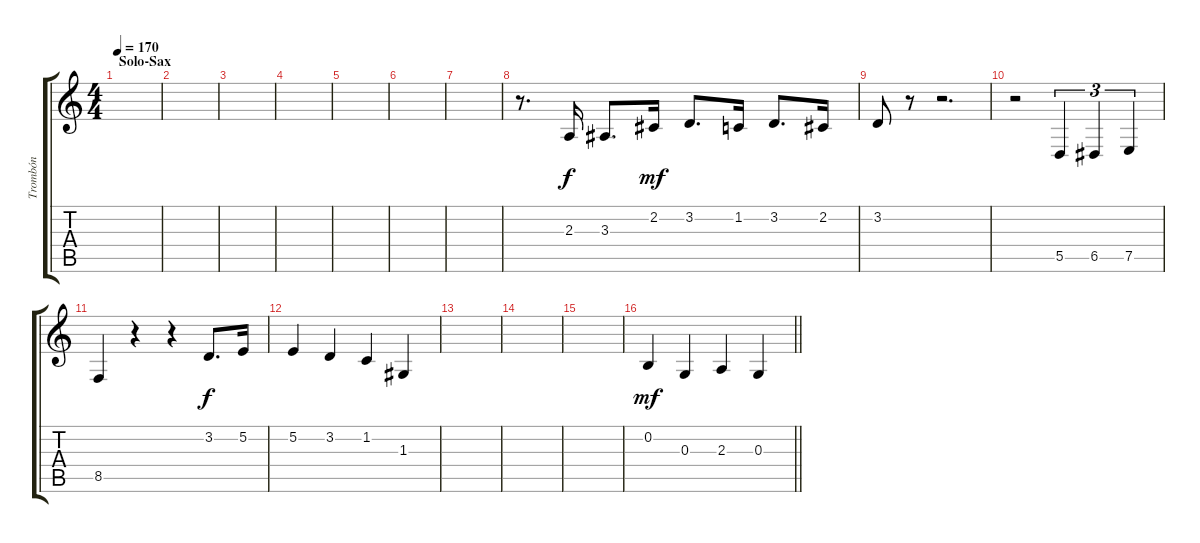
\track ("Trombón" "Trombón") {instrument trombone}
\staff {score tabs}
\tuning (E4 B3 G3 D3 A2 E2) {hide}
\ts (4 4)
\section ("" "Solo-Sax")
\tempo 170
\clef g2
\ks c
|
|
|
|
|
|
|
r.8{d} 2.3.16{dy f} 3.3.8{d} 2.2.16{dy mf} 3.2.8{d} 1.2.16 3.2.8{d} 2.2.16 |
3.2.8 r.8 r.2{d} |
r.2 5.5.4{tu (3 2)} 6.5.4{tu (3 2)} 7.5.4{tu (3 2)} |
8.5.4 r.4 r.4 3.2.8{d dy f} 5.2.16 |
5.2.4 3.2.4 1.2.4 1.3.4 |
|
|
|
\barLineRight lightlight
0.2.4{dy mf} 0.3.4 2.3.4 0.3.4
